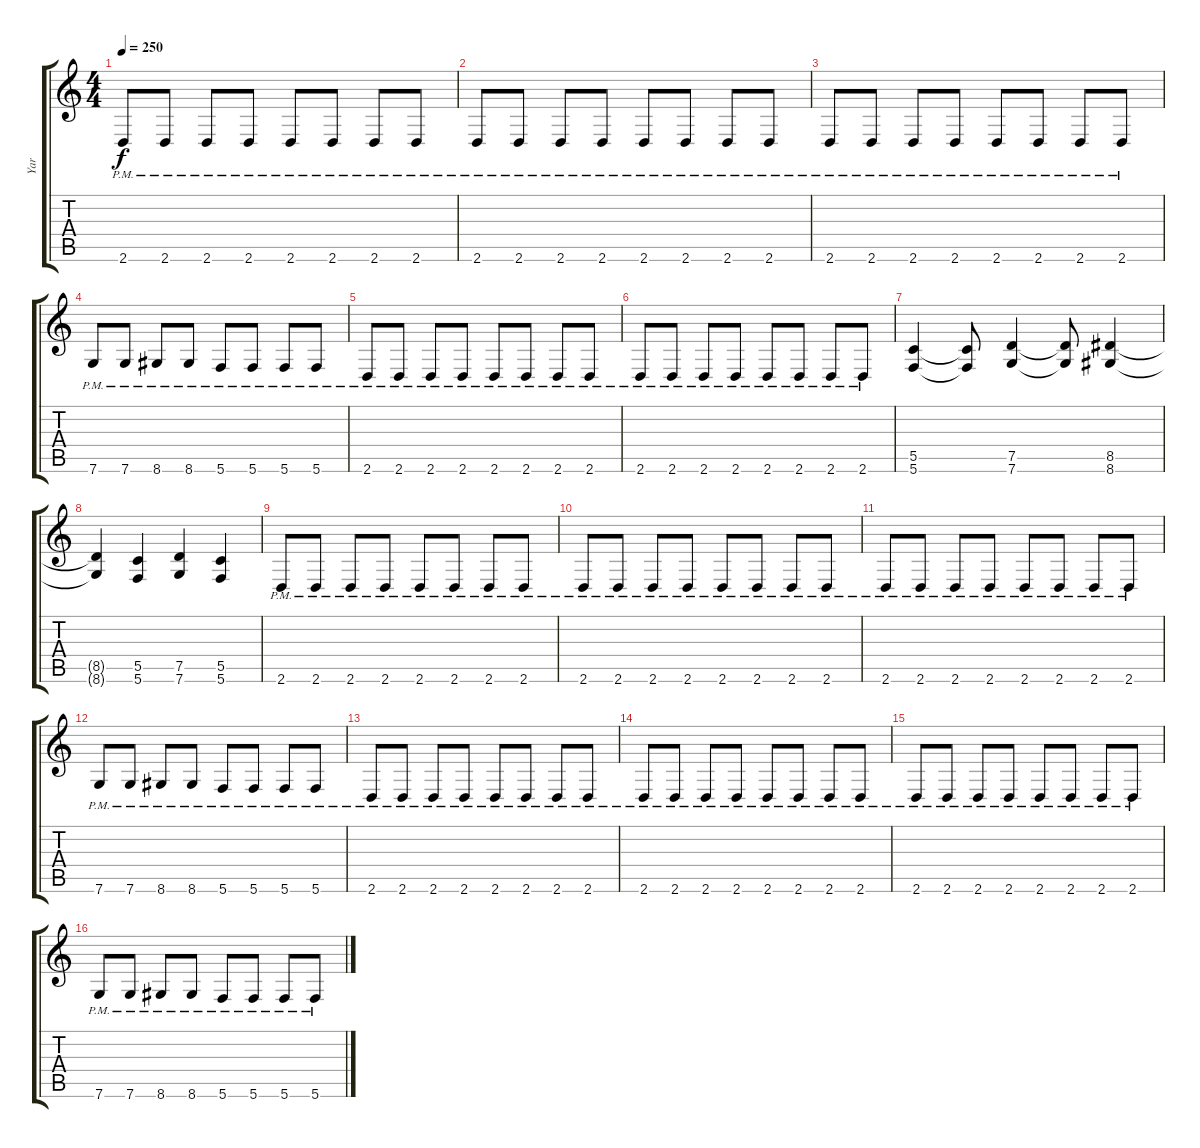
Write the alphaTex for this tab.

\track ("Yar" "Yar") {instrument distortionguitar}
\staff {score tabs}
\tuning (D4 A3 F3 C3 G2 C2) {hide}
\ts (4 4)
\tempo 250
\clef g2
\ks c
2.6{pm}.8{dy f} 2.6{pm}.8 2.6{pm}.8 2.6{pm}.8 2.6{pm}.8 2.6{pm}.8 2.6{pm}.8 2.6{pm}.8 |
2.6{pm}.8 2.6{pm}.8 2.6{pm}.8 2.6{pm}.8 2.6{pm}.8 2.6{pm}.8 2.6{pm}.8 2.6{pm}.8 |
2.6{pm}.8 2.6{pm}.8 2.6{pm}.8 2.6{pm}.8 2.6{pm}.8 2.6{pm}.8 2.6{pm}.8 2.6{pm}.8 |
7.6{pm}.8 7.6{pm}.8 8.6{pm}.8 8.6{pm}.8 5.6{pm}.8 5.6{pm}.8 5.6{pm}.8 5.6{pm}.8 |
2.6{pm}.8 2.6{pm}.8 2.6{pm}.8 2.6{pm}.8 2.6{pm}.8 2.6{pm}.8 2.6{pm}.8 2.6{pm}.8 |
2.6{pm}.8 2.6{pm}.8 2.6{pm}.8 2.6{pm}.8 2.6{pm}.8 2.6{pm}.8 2.6{pm}.8 2.6{pm}.8 |
(5.5 5.6).4 (5.5{t} 5.6{t}).8 (7.5 7.6).4 (7.5{t} 7.6{t}).8 (8.5 8.6).4 |
(8.5{t} 8.6{t}).4 (5.5 5.6).4 (7.5 7.6).4 (5.5 5.6).4 |
2.6{pm}.8 2.6{pm}.8 2.6{pm}.8 2.6{pm}.8 2.6{pm}.8 2.6{pm}.8 2.6{pm}.8 2.6{pm}.8 |
2.6{pm}.8 2.6{pm}.8 2.6{pm}.8 2.6{pm}.8 2.6{pm}.8 2.6{pm}.8 2.6{pm}.8 2.6{pm}.8 |
2.6{pm}.8 2.6{pm}.8 2.6{pm}.8 2.6{pm}.8 2.6{pm}.8 2.6{pm}.8 2.6{pm}.8 2.6{pm}.8 |
7.6{pm}.8 7.6{pm}.8 8.6{pm}.8 8.6{pm}.8 5.6{pm}.8 5.6{pm}.8 5.6{pm}.8 5.6{pm}.8 |
2.6{pm}.8 2.6{pm}.8 2.6{pm}.8 2.6{pm}.8 2.6{pm}.8 2.6{pm}.8 2.6{pm}.8 2.6{pm}.8 |
2.6{pm}.8 2.6{pm}.8 2.6{pm}.8 2.6{pm}.8 2.6{pm}.8 2.6{pm}.8 2.6{pm}.8 2.6{pm}.8 |
2.6{pm}.8 2.6{pm}.8 2.6{pm}.8 2.6{pm}.8 2.6{pm}.8 2.6{pm}.8 2.6{pm}.8 2.6{pm}.8 |
7.6{pm}.8 7.6{pm}.8 8.6{pm}.8 8.6{pm}.8 5.6{pm}.8 5.6{pm}.8 5.6{pm}.8 5.6{pm}.8
